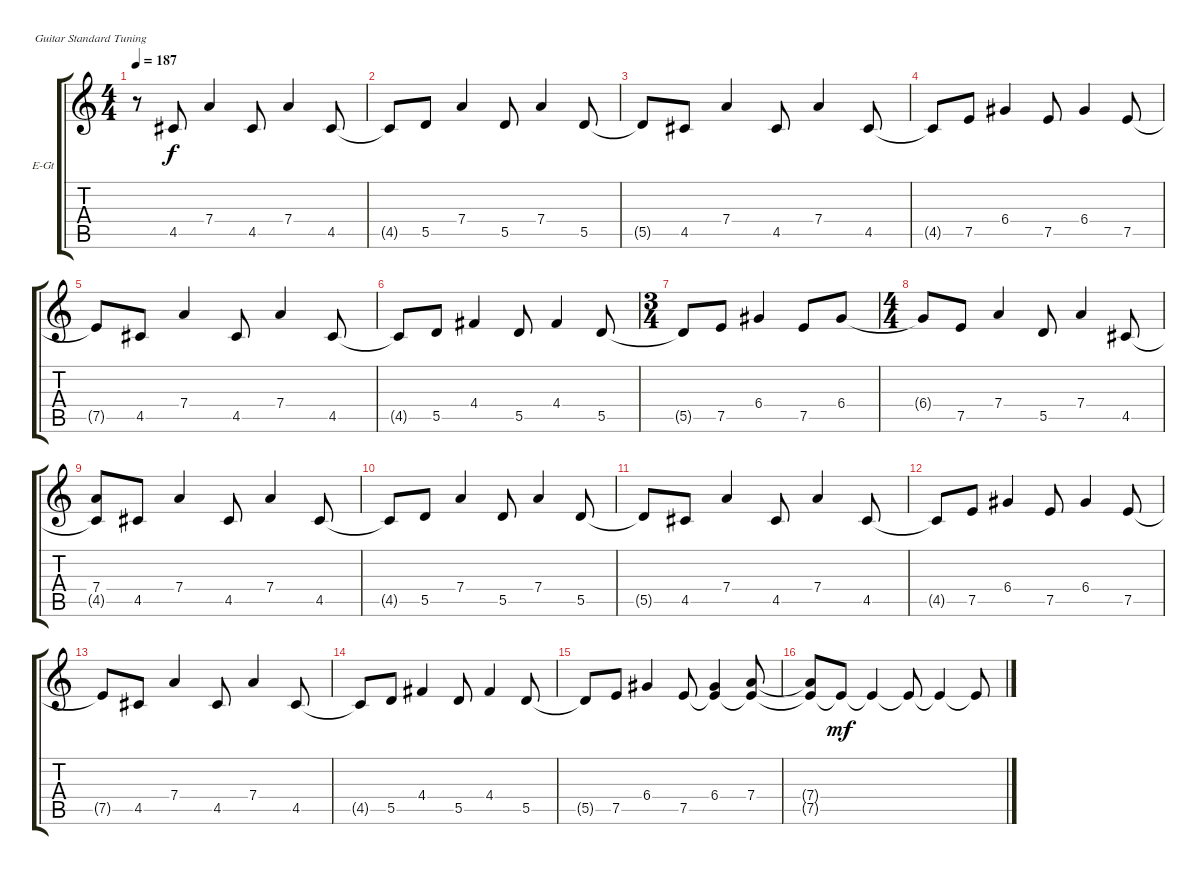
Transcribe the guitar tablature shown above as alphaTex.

\bracketExtendMode groupsimilarinstruments
\firstSystemTrackNameOrientation horizontal
\otherSystemsTrackNameOrientation horizontal
\track ("guitar" "E-Gt") {instrument electricguitarjazz}
\staff {score tabs}
\tuning (E4 B3 G3 D3 A2 E2)
\ts (4 4)
\beaming (8 2 2 2 2)
\tempo 187
\clef g2
\ks c
r.8{dy f instrument electricguitarjazz} 4.5.8 7.4.4 4.5.8 7.4.4 4.5.8 |
4.5{t}.8 5.5.8 7.4.4 5.5.8 7.4.4 5.5.8 |
5.5{t}.8 4.5.8 7.4.4 4.5.8 7.4.4 4.5.8 |
4.5{t}.8 7.5.8 6.4.4 7.5.8 6.4.4 7.5.8 |
7.5{t}.8 4.5.8 7.4.4 4.5.8 7.4.4 4.5.8 |
4.5{t}.8 5.5.8 4.4.4 5.5.8 4.4.4 5.5.8 |
\ts (3 4)
\beaming (8 2 2 2)
5.5{t}.8 7.5.8 6.4.4 7.5.8 6.4.8 |
\ts (4 4)
\beaming (8 2 2 2 2)
6.4{t}.8 7.5.8 7.4.4 5.5.8 7.4.4 4.5.8 |
(7.4 4.5{t}).8 4.5.8 7.4.4 4.5.8 7.4.4 4.5.8 |
4.5{t}.8 5.5.8 7.4.4 5.5.8 7.4.4 5.5.8 |
5.5{t}.8 4.5.8 7.4.4 4.5.8 7.4.4 4.5.8 |
4.5{t}.8 7.5.8 6.4.4 7.5.8 6.4.4 7.5.8 |
7.5{t}.8 4.5.8 7.4.4 4.5.8 7.4.4 4.5.8 |
4.5{t}.8 5.5.8 4.4.4 5.5.8 4.4.4 5.5.8 |
5.5{t}.8 7.5.8 6.4.4 7.5.8 (6.4 7.5{t}).4 (7.4 7.5{t}).8 |
(7.4{t} 7.5{t}).8 7.5{t}.8{dy mf} 7.5{t}.4 7.5{t}.8 7.5{t}.4 7.5{t}.8
